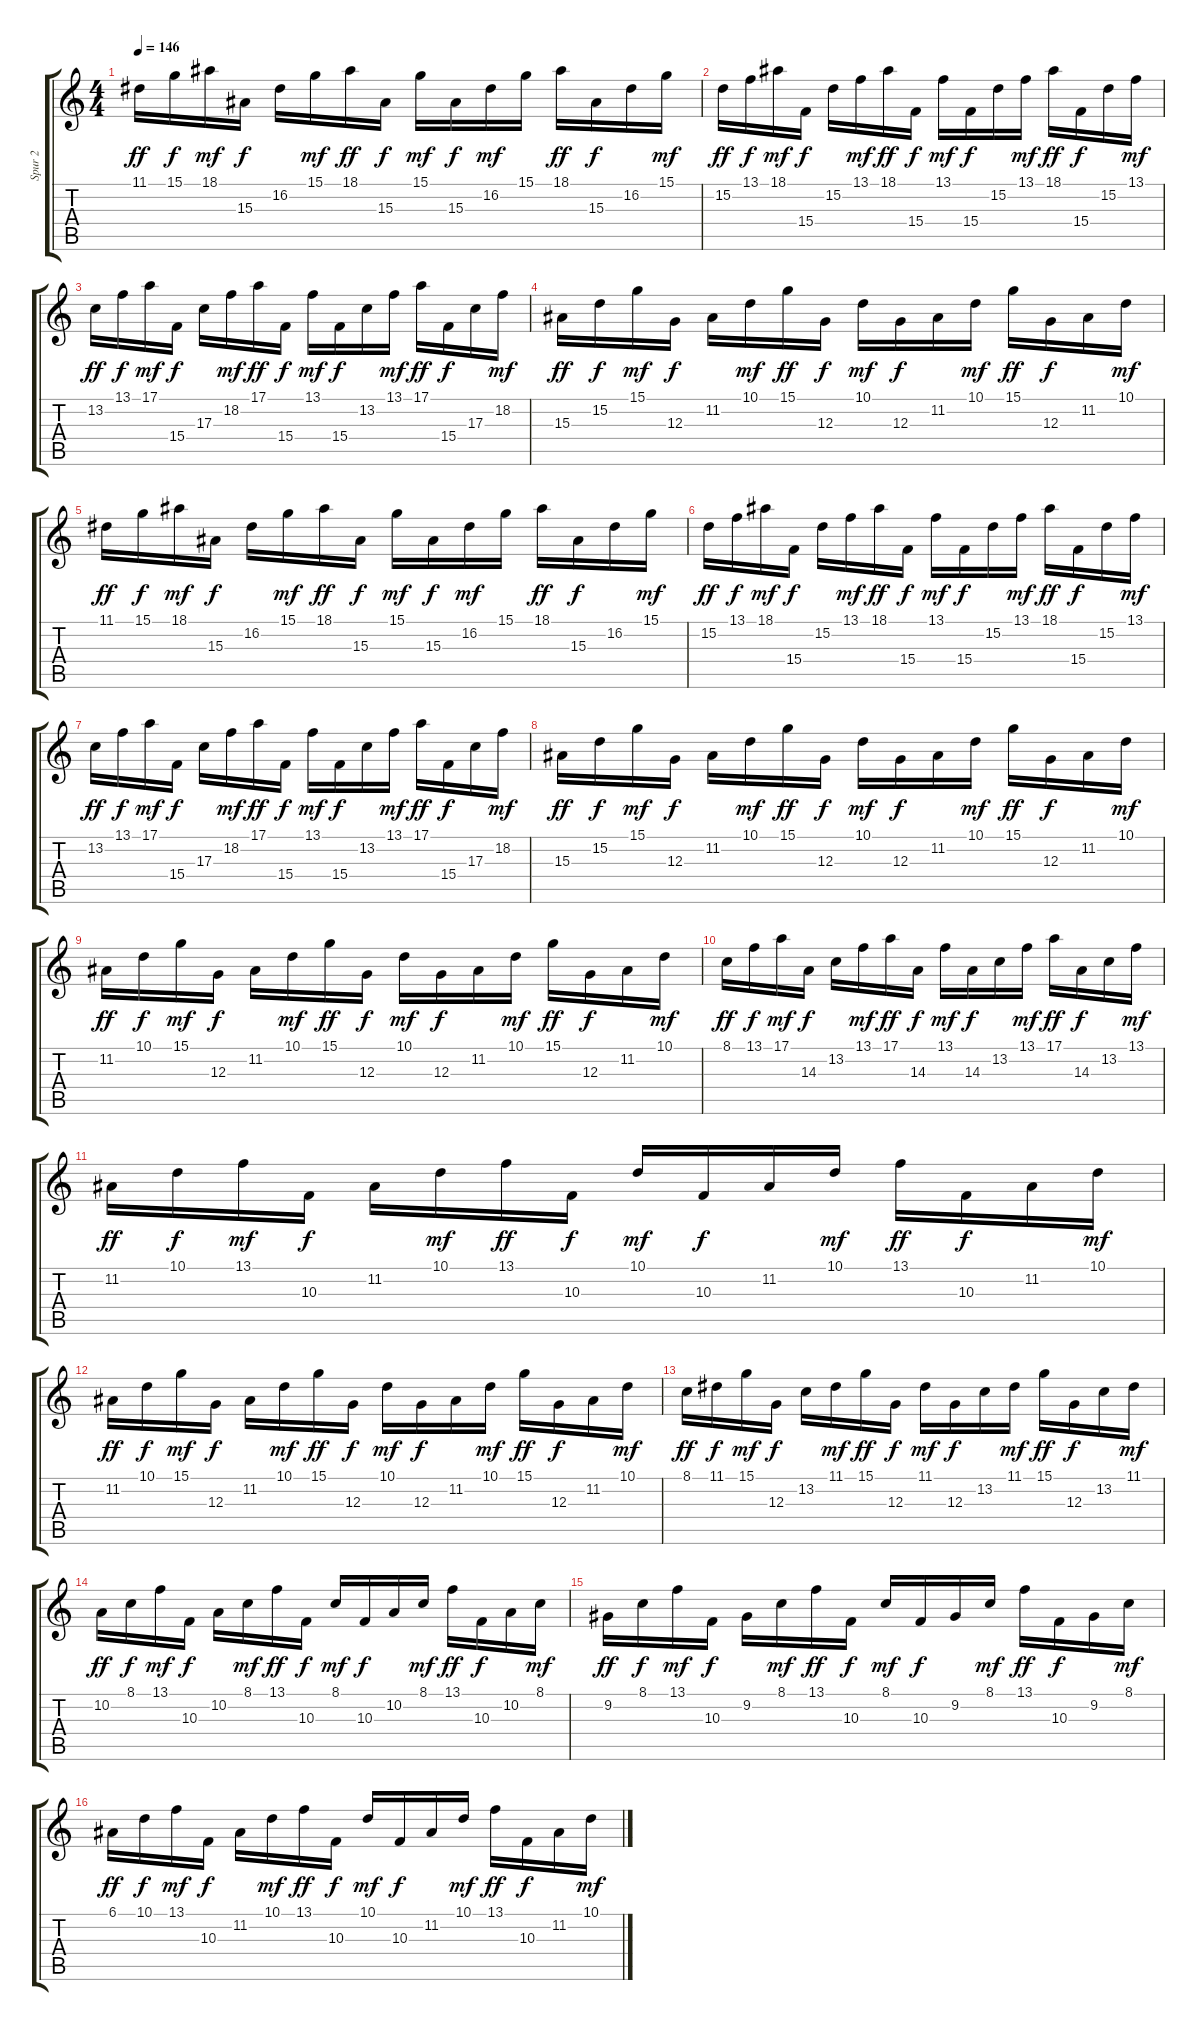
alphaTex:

\track ("Spur 2" "Spur 2") {instrument lead2sawtooth}
\staff {score tabs}
\tuning (E4 B3 G3 D3 A2 E2) {hide}
\ts (4 4)
\tempo 146
\clef g2
\ks c
11.1.16{dy ff balance 0} 15.1.16{dy f balance 1} 18.1.16{dy mf balance 2} 15.3.16{dy f balance 3} 16.2.16{balance 4} 15.1.16{dy mf balance 5} 18.1.16{dy ff balance 6} 15.3.16{dy f balance 7} 15.1.16{dy mf balance 8} 15.3.16{dy f balance 9} 16.2.16{dy mf balance 10} 15.1.16{balance 11} 18.1.16{dy ff balance 12} 15.3.16{dy f balance 13} 16.2.16{balance 14} 15.1.16{dy mf balance 15} |
15.2.16{dy ff balance 16} 13.1.16{dy f balance 15} 18.1.16{dy mf balance 14} 15.4.16{dy f balance 13} 15.2.16{balance 12} 13.1.16{dy mf balance 11} 18.1.16{dy ff balance 10} 15.4.16{dy f balance 9} 13.1.16{dy mf balance 8} 15.4.16{dy f balance 7} 15.2.16{balance 6} 13.1.16{dy mf balance 5} 18.1.16{dy ff balance 4} 15.4.16{dy f balance 3} 15.2.16{balance 2} 13.1.16{dy mf balance 1} |
13.2.16{dy ff balance 0} 13.1.16{dy f balance 1} 17.1.16{dy mf balance 2} 15.4.16{dy f balance 3} 17.3.16{balance 4} 18.2.16{dy mf balance 5} 17.1.16{dy ff balance 6} 15.4.16{dy f balance 7} 13.1.16{dy mf balance 8} 15.4.16{dy f balance 9} 13.2.16{balance 10} 13.1.16{dy mf balance 11} 17.1.16{dy ff balance 12} 15.4.16{dy f balance 13} 17.3.16{balance 14} 18.2.16{dy mf balance 15} |
15.3.16{dy ff balance 16} 15.2.16{dy f balance 15} 15.1.16{dy mf balance 14} 12.3.16{dy f balance 13} 11.2.16{balance 12} 10.1.16{dy mf balance 11} 15.1.16{dy ff balance 10} 12.3.16{dy f balance 9} 10.1.16{dy mf balance 8} 12.3.16{dy f balance 7} 11.2.16{balance 6} 10.1.16{dy mf balance 5} 15.1.16{dy ff balance 4} 12.3.16{dy f balance 3} 11.2.16{balance 2} 10.1.16{dy mf balance 1} |
11.1.16{dy ff balance 0} 15.1.16{dy f balance 0} 18.1.16{dy mf balance 2} 15.3.16{dy f balance 2} 16.2.16{balance 4} 15.1.16{dy mf balance 5} 18.1.16{dy ff balance 6} 15.3.16{dy f balance 7} 15.1.16{dy mf balance 8} 15.3.16{dy f balance 9} 16.2.16{dy mf balance 10} 15.1.16{balance 11} 18.1.16{dy ff balance 12} 15.3.16{dy f balance 13} 16.2.16{balance 14} 15.1.16{dy mf balance 15} |
15.2.16{dy ff balance 16} 13.1.16{dy f balance 15} 18.1.16{dy mf balance 14} 15.4.16{dy f balance 13} 15.2.16{balance 12} 13.1.16{dy mf balance 11} 18.1.16{dy ff balance 10} 15.4.16{dy f balance 9} 13.1.16{dy mf balance 8} 15.4.16{dy f balance 7} 15.2.16{balance 6} 13.1.16{dy mf balance 5} 18.1.16{dy ff balance 4} 15.4.16{dy f balance 3} 15.2.16{balance 2} 13.1.16{dy mf balance 1} |
13.2.16{dy ff balance 0} 13.1.16{dy f balance 1} 17.1.16{dy mf balance 2} 15.4.16{dy f balance 3} 17.3.16{balance 4} 18.2.16{dy mf balance 5} 17.1.16{dy ff balance 6} 15.4.16{dy f balance 7} 13.1.16{dy mf balance 8} 15.4.16{dy f balance 9} 13.2.16{balance 10} 13.1.16{dy mf balance 11} 17.1.16{dy ff balance 12} 15.4.16{dy f balance 13} 17.3.16{balance 14} 18.2.16{dy mf balance 14} |
15.3.16{dy ff balance 16} 15.2.16{dy f balance 15} 15.1.16{dy mf balance 14} 12.3.16{dy f balance 13} 11.2.16{balance 12} 10.1.16{dy mf balance 11} 15.1.16{dy ff balance 10} 12.3.16{dy f balance 9} 10.1.16{dy mf balance 8} 12.3.16{dy f balance 7} 11.2.16{balance 6} 10.1.16{dy mf balance 5} 15.1.16{dy ff balance 4} 12.3.16{dy f balance 3} 11.2.16{balance 2} 10.1.16{dy mf balance 1} |
11.2.16{dy ff balance 0} 10.1.16{dy f balance 1} 15.1.16{dy mf balance 2} 12.3.16{dy f balance 3} 11.2.16{balance 4} 10.1.16{dy mf balance 4} 15.1.16{dy ff balance 6} 12.3.16{dy f balance 6} 10.1.16{dy mf balance 7} 12.3.16{dy f balance 8} 11.2.16{balance 9} 10.1.16{dy mf balance 10} 15.1.16{dy ff balance 11} 12.3.16{dy f balance 12} 11.2.16{balance 13} 10.1.16{dy mf balance 14} |
8.1.16{dy ff balance 15} 13.1.16{dy f balance 16} 17.1.16{dy mf balance 14} 14.3.16{dy f balance 14} 13.2.16{balance 12} 13.1.16{dy mf balance 11} 17.1.16{dy ff balance 10} 14.3.16{dy f balance 9} 13.1.16{dy mf balance 8} 14.3.16{dy f balance 7} 13.2.16{balance 6} 13.1.16{dy mf balance 5} 17.1.16{dy ff balance 4} 14.3.16{dy f balance 3} 13.2.16{balance 2} 13.1.16{dy mf balance 1} |
11.2.16{dy ff balance 0} 10.1.16{dy f balance 1} 13.1.16{dy mf balance 2} 10.3.16{dy f balance 3} 11.2.16{balance 4} 10.1.16{dy mf balance 5} 13.1.16{dy ff balance 6} 10.3.16{dy f balance 7} 10.1.16{dy mf balance 8} 10.3.16{dy f balance 9} 11.2.16{balance 10} 10.1.16{dy mf balance 11} 13.1.16{dy ff balance 12} 10.3.16{dy f balance 13} 11.2.16{balance 14} 10.1.16{dy mf balance 14} |
11.2.16{dy ff balance 16} 10.1.16{dy f balance 15} 15.1.16{dy mf balance 14} 12.3.16{dy f balance 13} 11.2.16{balance 12} 10.1.16{dy mf balance 11} 15.1.16{dy ff balance 10} 12.3.16{dy f balance 9} 10.1.16{dy mf balance 8} 12.3.16{dy f balance 7} 11.2.16{balance 6} 10.1.16{dy mf balance 5} 15.1.16{dy ff balance 4} 12.3.16{dy f balance 3} 11.2.16{balance 2} 10.1.16{dy mf balance 1} |
8.1.16{dy ff balance 0} 11.1.16{dy f balance 0} 15.1.16{dy mf balance 2} 12.3.16{dy f balance 2} 13.2.16{balance 4} 11.1.16{dy mf balance 4} 15.1.16{dy ff balance 6} 12.3.16{dy f balance 6} 11.1.16{dy mf balance 8} 12.3.16{dy f balance 8} 13.2.16{balance 10} 11.1.16{dy mf balance 10} 15.1.16{dy ff balance 12} 12.3.16{dy f balance 12} 13.2.16{balance 14} 11.1.16{dy mf balance 14} |
10.2.16{dy ff balance 16} 8.1.16{dy f balance 15} 13.1.16{dy mf balance 14} 10.3.16{dy f balance 13} 10.2.16{balance 12} 8.1.16{dy mf balance 11} 13.1.16{dy ff balance 10} 10.3.16{dy f balance 10} 8.1.16{dy mf balance 8} 10.3.16{dy f balance 8} 10.2.16{balance 6} 8.1.16{dy mf balance 6} 13.1.16{dy ff balance 5} 10.3.16{dy f balance 4} 10.2.16{balance 3} 8.1.16{dy mf balance 2} |
9.2.16{dy ff balance 1} 8.1.16{dy f balance 0} 13.1.16{dy mf balance 1} 10.3.16{dy f balance 2} 9.2.16{balance 4} 8.1.16{dy mf balance 4} 13.1.16{dy ff balance 6} 10.3.16{dy f balance 6} 8.1.16{dy mf balance 8} 10.3.16{dy f balance 9} 9.2.16{balance 10} 8.1.16{dy mf balance 11} 13.1.16{dy ff balance 12} 10.3.16{dy f balance 13} 9.2.16{balance 14} 8.1.16{dy mf balance 15} |
6.1.16{dy ff balance 16} 10.1.16{dy f balance 15} 13.1.16{dy mf balance 14} 10.3.16{dy f balance 13} 11.2.16{balance 12} 10.1.16{dy mf balance 11} 13.1.16{dy ff balance 10} 10.3.16{dy f balance 9} 10.1.16{dy mf balance 8} 10.3.16{dy f balance 7} 11.2.16{balance 6} 10.1.16{dy mf balance 5} 13.1.16{dy ff balance 4} 10.3.16{dy f balance 3} 11.2.16{balance 2} 10.1.16{dy mf balance 1}
